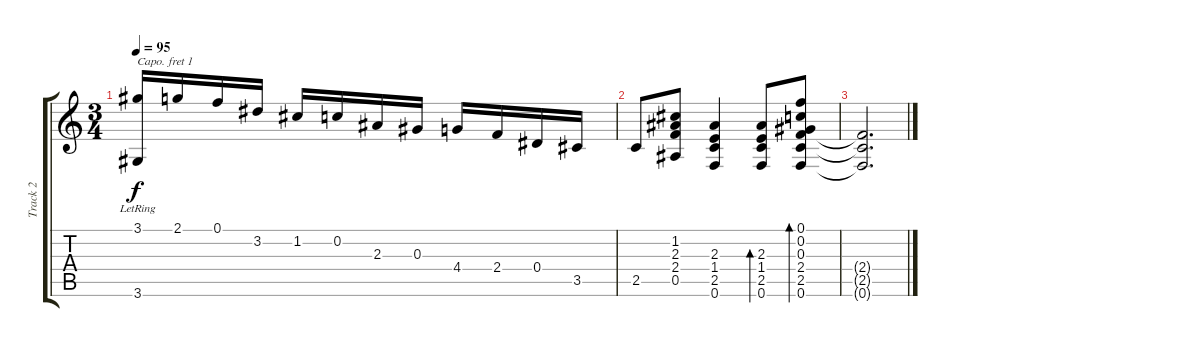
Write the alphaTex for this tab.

\track ("Track 2" "Track 2") {instrument acousticguitarnylon}
\staff {score tabs}
\capo 1
\tuning (E4 B3 G3 D3 A2 E2) {hide}
\ts (3 4)
\tempo 95
\clef g2
\ks c
(3.1 3.6{lr}).16{dy f} 2.1.16 0.1.16 3.2.16 1.2.16 0.2.16 2.3.16 0.3.16 4.4.16 2.4.16 0.4.16 3.5.16 |
2.5.8 (1.2 2.3 2.4 0.5).8 (2.3 1.4 2.5 0.6).4 (2.3 1.4 2.5 0.6).8{bd 60} (0.1 0.2 0.3 2.4 2.5 0.6).8{bd 120} |
(2.4{t} 2.5{t} 0.6{t}).2{d}
